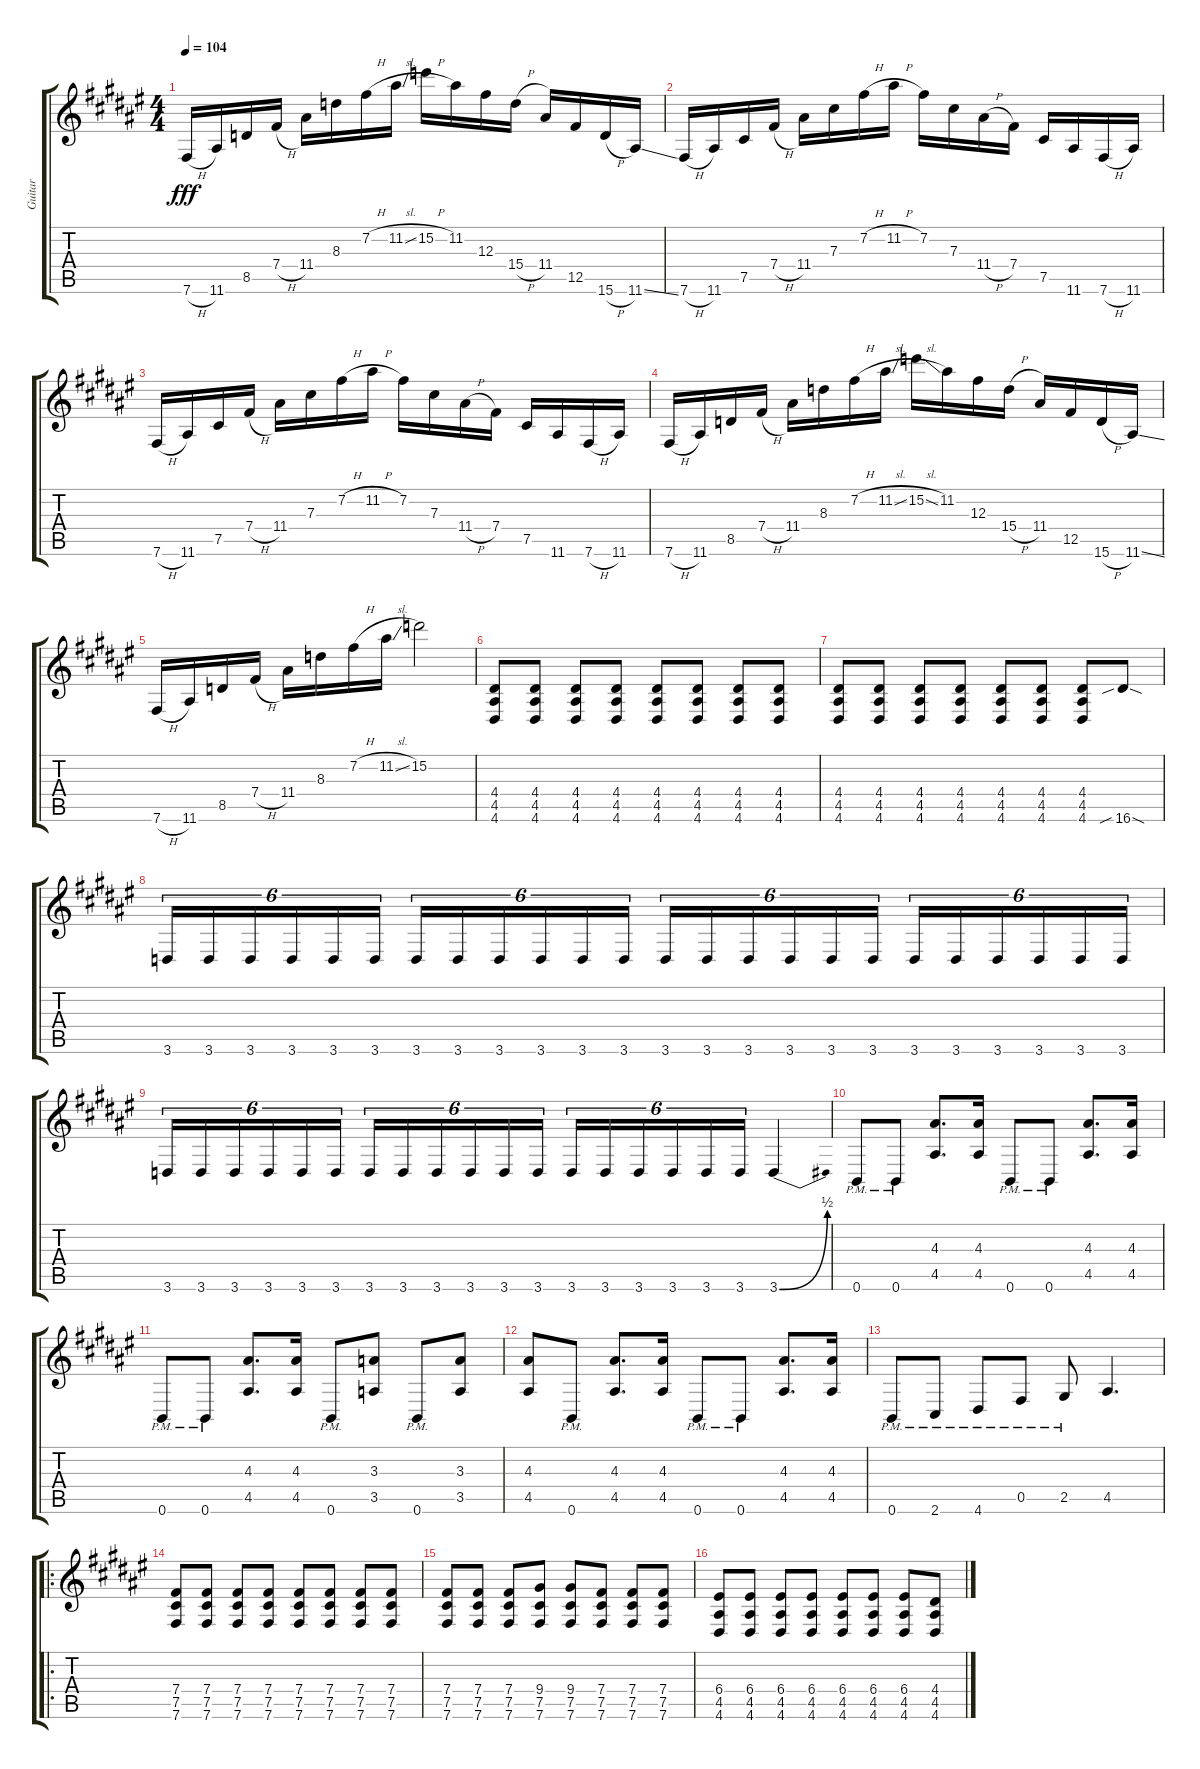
\track ("Guitar" "Guitar") {instrument distortionguitar}
\staff {score tabs}
\tuning (Eb4 B3 Gb3 B2 Gb2 B1) {hide}
\ts (4 4)
\tempo 104
\clef g2
\ks f#
7.6{h}.16{dy fff} 11.6.16 8.5.16 7.4{h}.16 11.4.16 8.3.16 7.2{h}.16 11.2{sl}.16 15.2{h}.16 11.2.16 12.3.16 15.4{h}.16 11.4.16 12.5.16 15.6{h}.16 11.6{ss}.16 |
7.6{h}.16 11.6.16 7.5.16 7.4{h}.16 11.4.16 7.3.16 7.2{h}.16 11.2{h}.16 7.2.16 7.3.16 11.4{h}.16 7.4.16 7.5.16 11.6.16 7.6{h}.16 11.6.16 |
7.6{h}.16 11.6.16 7.5.16 7.4{h}.16 11.4.16 7.3.16 7.2{h}.16 11.2{h}.16 7.2.16 7.3.16 11.4{h}.16 7.4.16 7.5.16 11.6.16 7.6{h}.16 11.6.16 |
7.6{h}.16 11.6.16 8.5.16 7.4{h}.16 11.4.16 8.3.16 7.2{h}.16 11.2{sl}.16 15.2{sl}.16 11.2.16 12.3.16 15.4{h}.16 11.4.16 12.5.16 15.6{h}.16 11.6{ss}.16 |
7.6{h}.16 11.6.16 8.5.16 7.4{h}.16 11.4.16 8.3.16 7.2{h}.16 11.2{sl}.16 15.2.2 |
(4.4 4.5 4.6).8 (4.4 4.5 4.6).8 (4.4 4.5 4.6).8 (4.4 4.5 4.6).8 (4.4 4.5 4.6).8 (4.4 4.5 4.6).8 (4.4 4.5 4.6).8 (4.4 4.5 4.6).8 |
(4.4 4.5 4.6).8 (4.4 4.5 4.6).8 (4.4 4.5 4.6).8 (4.4 4.5 4.6).8 (4.4 4.5 4.6).8 (4.4 4.5 4.6).8 (4.4 4.5 4.6).8 16.6{sib sod}.8 |
3.6.16{tu (6 4)} 3.6.16{tu (6 4)} 3.6.16{tu (6 4)} 3.6.16{tu (6 4)} 3.6.16{tu (6 4)} 3.6.16{tu (6 4)} 3.6.16{tu (6 4)} 3.6.16{tu (6 4)} 3.6.16{tu (6 4)} 3.6.16{tu (6 4)} 3.6.16{tu (6 4)} 3.6.16{tu (6 4)} 3.6.16{tu (6 4)} 3.6.16{tu (6 4)} 3.6.16{tu (6 4)} 3.6.16{tu (6 4)} 3.6.16{tu (6 4)} 3.6.16{tu (6 4)} 3.6.16{tu (6 4)} 3.6.16{tu (6 4)} 3.6.16{tu (6 4)} 3.6.16{tu (6 4)} 3.6.16{tu (6 4)} 3.6.16{tu (6 4)} |
3.6.16{tu (6 4)} 3.6.16{tu (6 4)} 3.6.16{tu (6 4)} 3.6.16{tu (6 4)} 3.6.16{tu (6 4)} 3.6.16{tu (6 4)} 3.6.16{tu (6 4)} 3.6.16{tu (6 4)} 3.6.16{tu (6 4)} 3.6.16{tu (6 4)} 3.6.16{tu (6 4)} 3.6.16{tu (6 4)} 3.6.16{tu (6 4)} 3.6.16{tu (6 4)} 3.6.16{tu (6 4)} 3.6.16{tu (6 4)} 3.6.16{tu (6 4)} 3.6.16{tu (6 4)} 3.6{be (bend 0 0 60 2)}.4 |
0.6{pm}.8 0.6{pm}.8 (4.3 4.5).8{d} (4.3 4.5).16 0.6{pm}.8 0.6{pm}.8 (4.3 4.5).8{d} (4.3 4.5).16 |
0.6{pm}.8 0.6{pm}.8 (4.3 4.5).8{d} (4.3 4.5).16 0.6{pm}.8 (3.3 3.5).8 0.6{pm}.8 (3.3 3.5).8 |
(4.3 4.5).8 0.6{pm}.8 (4.3 4.5).8{d} (4.3 4.5).16 0.6{pm}.8 0.6{pm}.8 (4.3 4.5).8{d} (4.3 4.5).16 |
0.6{pm}.8 2.6{pm}.8 4.6{pm}.8 0.5{pm}.8 2.5{pm}.8 4.5.4{d} |
\ro
(7.4 7.5 7.6).8 (7.4 7.5 7.6).8 (7.4 7.5 7.6).8 (7.4 7.5 7.6).8 (7.4 7.5 7.6).8 (7.4 7.5 7.6).8 (7.4 7.5 7.6).8 (7.4 7.5 7.6).8 |
(7.4 7.5 7.6).8 (7.4 7.5 7.6).8 (7.4 7.5 7.6).8 (9.4 7.5 7.6).8 (9.4 7.5 7.6).8 (7.4 7.5 7.6).8 (7.4 7.5 7.6).8 (7.4 7.5 7.6).8 |
(6.4 4.5 4.6).8 (6.4 4.5 4.6).8 (6.4 4.5 4.6).8 (6.4 4.5 4.6).8 (6.4 4.5 4.6).8 (6.4 4.5 4.6).8 (6.4 4.5 4.6).8 (4.4 4.5 4.6).8
